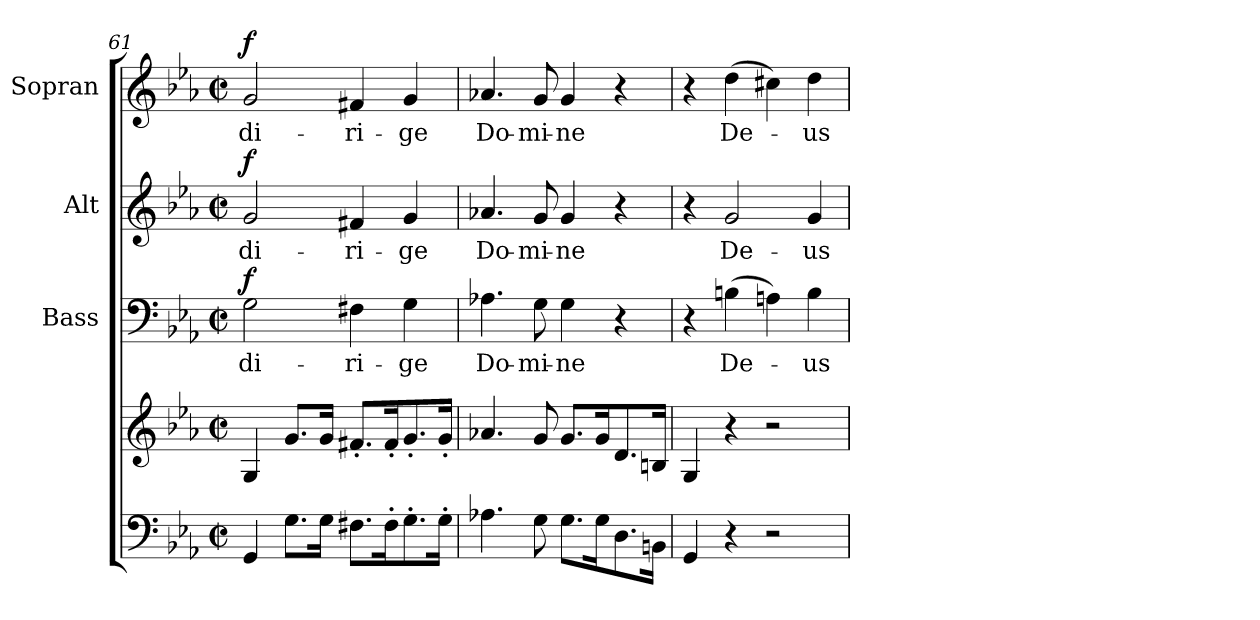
**kern	**kern	**kern	**text	**dynam	**kern	**text	**dynam	**kern	**text	**dynam
*part4	*part4	*part3	*part3	*part3	*part2	*part2	*part2	*part1	*part1	*part1
*staff5	*staff4	*staff3	*staff3	*staff3	*staff2	*staff2	*staff2	*staff1	*staff1	*staff1
*	*	*I"Bass	*	*	*I"Alt	*	*	*I"Sopran	*	*
*	*	*I'B.	*	*	*I'A.	*	*	*I'S.	*	*
*clefF4	*clefG2	*clefF4	*	*	*clefG2	*	*	*clefG2	*	*
*k[b-e-a-]	*k[b-e-a-]	*k[b-e-a-]	*	*	*k[b-e-a-]	*	*	*k[b-e-a-]	*	*
*E-:	*E-:	*E-:	*	*	*E-:	*	*	*E-:	*	*
*M2/2	*M2/2	*M2/2	*	*	*M2/2	*	*	*M2/2	*	*
*met(c|)	*met(c|)	*met(c|)	*	*	*met(c|)	*	*	*met(c|)	*	*
=61	=61	=61	=61	=61	=61	=61	=61	=61	=61	=61
!	!	!	!LO:LY:b	!LO:DY:a	!	!LO:LY:b	!LO:DY:a	!	!LO:LY:b	!LO:DY:a
4GG/	4G/	2G\	di-	f	2g/	di-	f	2g/	di-	f
8.G\L	8.g/L	.	.	.	.	.	.	.	.	.
16G\Jk	16g/Jk	.	.	.	.	.	.	.	.	.
!	!	!	!LO:LY:b	!	!	!LO:LY:b	!	!	!LO:LY:b	!
8.F#X\L	8.f#X'</L	4F#X\	-ri-	.	4f#X/	-ri-	.	4f#X/	-ri-	.
16F#'>\k	16f#'</k	.	.	.	.	.	.	.	.	.
!	!	!	!LO:LY:b	!	!	!LO:LY:b	!	!	!LO:LY:b	!
8.G'>\	8.g'</	4G\	-ge	.	4g/	-ge	.	4g/	-ge	.
16G'>\Jk	16g'</Jk	.	.	.	.	.	.	.	.	.
!!LO:LB:g=z
=62	=62	=62	=62	=62	=62	=62	=62	=62	=62	=62
!	!	!	!LO:LY:b	!	!	!LO:LY:b	!	!	!LO:LY:b	!
4.A-X\	4.a-X/	4.A-X\	Do-	.	4.a-X/	Do-	.	4.a-X/	Do-	.
!	!	!	!LO:LY:b	!	!	!LO:LY:b	!	!	!LO:LY:b	!
8G\	8g/	8G\	-mi-	.	8g/	-mi-	.	8g/	-mi-	.
!	!	!	!LO:LY:b	!	!	!LO:LY:b	!	!	!LO:LY:b	!
8.G\L	8.g/L	4G\	-ne	.	4g/	-ne	.	4g/	-ne	.
16G\k	16g/k	.	.	.	.	.	.	.	.	.
8.D\	8.d/	4r	.	.	4r	.	.	4r	.	.
16BBn\Jk	16Bn/Jk	.	.	.	.	.	.	.	.	.
=63	=63	=63	=63	=63	=63	=63	=63	=63	=63	=63
4GG/	4G/	4r	.	.	4r	.	.	4r	.	.
!	!	!	!LO:LY:b	!	!	!LO:LY:b	!	!	!LO:LY:b	!
4r	4r	(>4Bn\	De-	.	2g/	De-	.	(>4dd\	De-	.
2r	2r	4An\)	.	.	.	.	.	4cc#X\)	.	.
!	!	!	!LO:LY:b	!	!	!LO:LY:b	!	!	!LO:LY:b	!
.	.	4B\	-us	.	4g/	-us	.	4dd\	-us	.
=	=	=	=	=	=	=	=	=	=	=
*-	*-	*-	*-	*-	*-	*-	*-	*-	*-	*-
